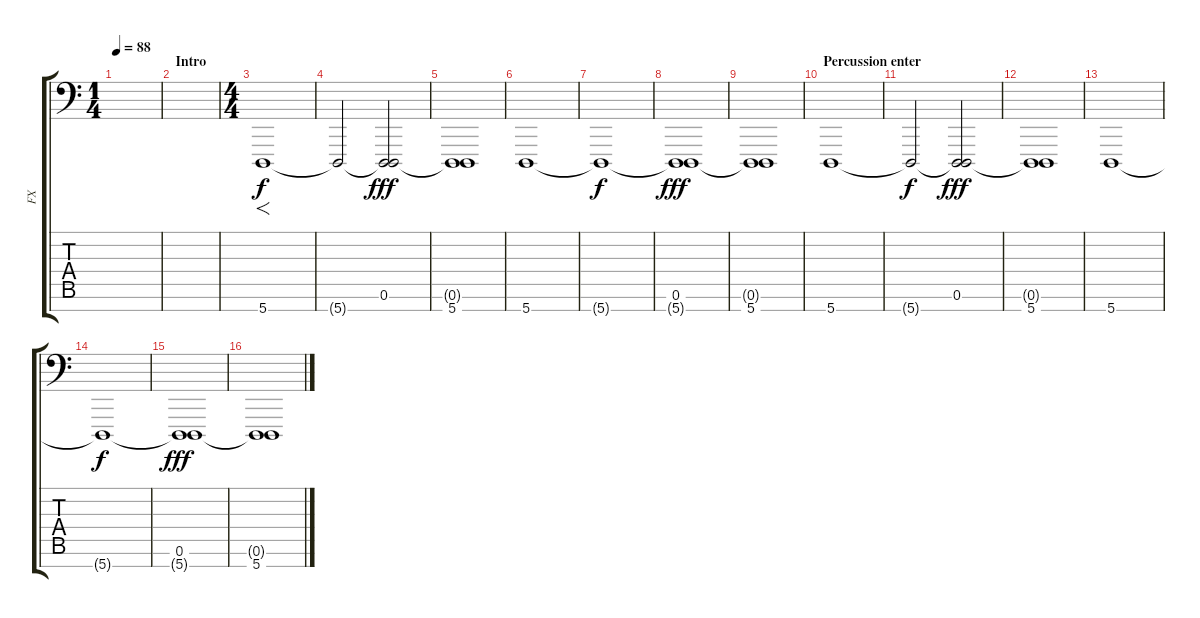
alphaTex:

\track ("FX" "FX") {instrument synthvoice}
\staff {score tabs}
\tuning (D3 A2 F2 C2 G1 D1 A0) {hide}
\ts (1 4)
\tempo 88
\clef f4
\ks c
|
\section ("" "Intro")
|
\ts (4 4)
5.7.1{f} |
5.7{t}.2{dy f} (0.6 5.7{t}).2{dy fff instrument voiceoohs} |
(0.6{t} 5.7).1{instrument synthvoice} |
5.7.1{instrument synthvoice} |
5.7{t}.1{dy f} |
(0.6 5.7{t}).1{dy fff instrument voiceoohs} |
(0.6{t} 5.7).1{instrument synthvoice} |
\section ("" "Percussion enter")
5.7.1 |
5.7{t}.2{dy f} (0.6 5.7{t}).2{dy fff instrument voiceoohs} |
(0.6{t} 5.7).1{instrument synthvoice} |
5.7.1 |
5.7{t}.1{dy f} |
(0.6 5.7{t}).1{dy fff instrument voiceoohs} |
(0.6{t} 5.7).1{instrument synthvoice}
